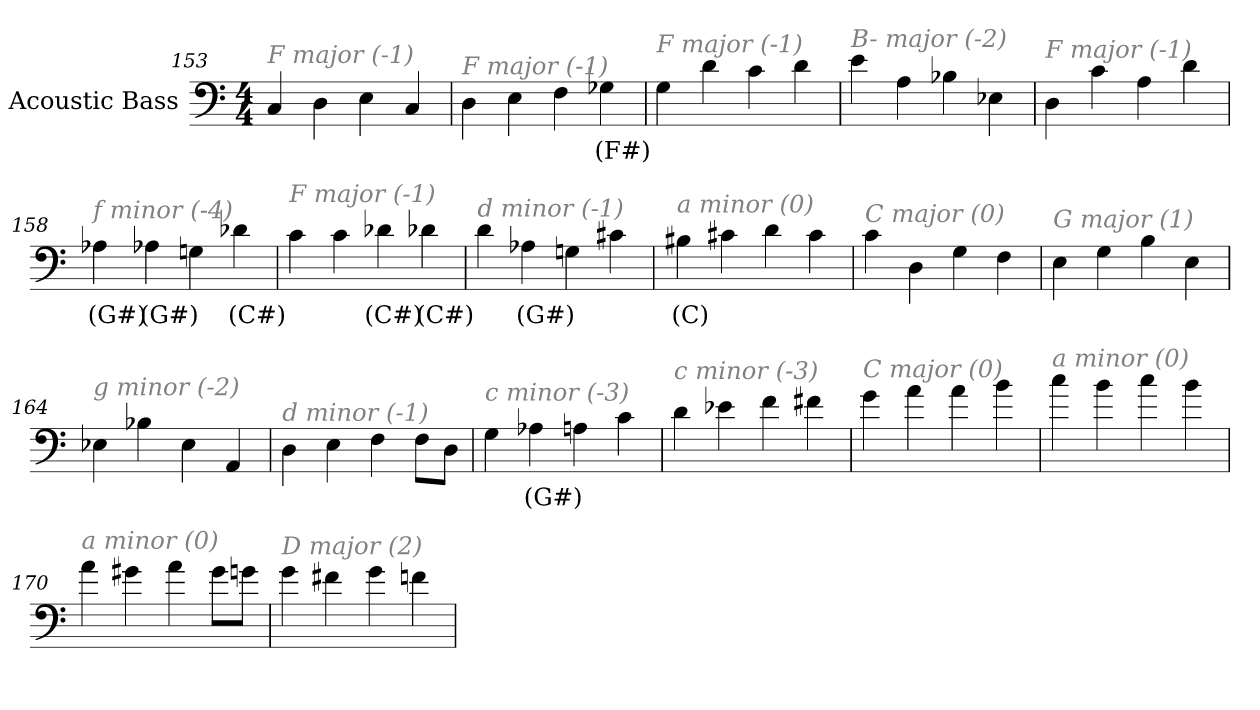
**kern	**text
*part1	*part1
*staff1	*staff1
*I"Acoustic Bass	*
*clefF4	*
*ITrd7c12	*
*k[]	*
*C:	*
*M4/4	*
=153	=153
!LO:TX:i:color=#808080:t=F major (-1)	!
4CC	.
4DD	.
4EE	.
4CC	.
=154	=154
!LO:TX:i:color=#808080:t=F major (-1)	!
4DD	.
4EE	.
4FF	.
4GG-Xi	(F#)
=155	=155
!LO:TX:i:color=#808080:t=F major (-1)	!
4GG	.
4D	.
4C	.
4D	.
=156	=156
!LO:TX:i:color=#808080:t=B- major (-2)	!
4E	.
4AA	.
4BB-X	.
4EE-X	.
=157	=157
!LO:TX:i:color=#808080:t=F major (-1)	!
4DD	.
4C	.
4AA	.
4D	.
=158	=158
!LO:TX:i:color=#808080:t=f minor (-4)	!
4AA-Xi	(G#)
4AA-Xi	(G#)
4GGn	.
4D-Xi	(C#)
=159	=159
!LO:TX:i:color=#808080:t=F major (-1)	!
4C	.
4C	.
4D-Xi	(C#)
4D-Xi	(C#)
=160	=160
!LO:TX:i:color=#808080:t=d minor (-1)	!
4D	.
4AA-Xi	(G#)
4GGn	.
4C#X	.
=161	=161
!LO:TX:i:color=#808080:t=a minor (0)	!
4BB#Xj	(C)
4C#X	.
4D	.
4C#	.
=162	=162
!LO:TX:i:color=#808080:t=C major (0)	!
4C	.
4DD	.
4GG	.
4FF	.
=163	=163
!LO:TX:i:color=#808080:t=G major (1)	!
4EE	.
4GG	.
4BB	.
4EE	.
=164	=164
!LO:TX:i:color=#808080:t=g minor (-2)	!
4EE-X	.
4BB-X	.
4EE-	.
4AAA	.
=165	=165
!LO:TX:i:color=#808080:t=d minor (-1)	!
4DD	.
4EE	.
4FF	.
8FFL	.
8DDJ	.
=166	=166
!LO:TX:i:color=#808080:t=c minor (-3)	!
4GG	.
4AA-Xi	(G#)
4AA	.
4C	.
=167	=167
!LO:TX:i:color=#808080:t=c minor (-3)	!
4D	.
4E-X	.
4F	.
4F#X	.
=168	=168
!LO:TX:i:color=#808080:t=C major (0)	!
4G	.
4A	.
4A	.
4B	.
=169	=169
!LO:TX:i:color=#808080:t=a minor (0)	!
4c	.
4B	.
4c	.
4B	.
=170	=170
!LO:TX:i:color=#808080:t=a minor (0)	!
4A	.
4G#X	.
4A	.
8G#L	.
8GnJ	.
=171	=171
!LO:TX:i:color=#808080:t=D major (2)	!
4G	.
4F#X	.
4G	.
4Fn	.
=	=
*-	*-
